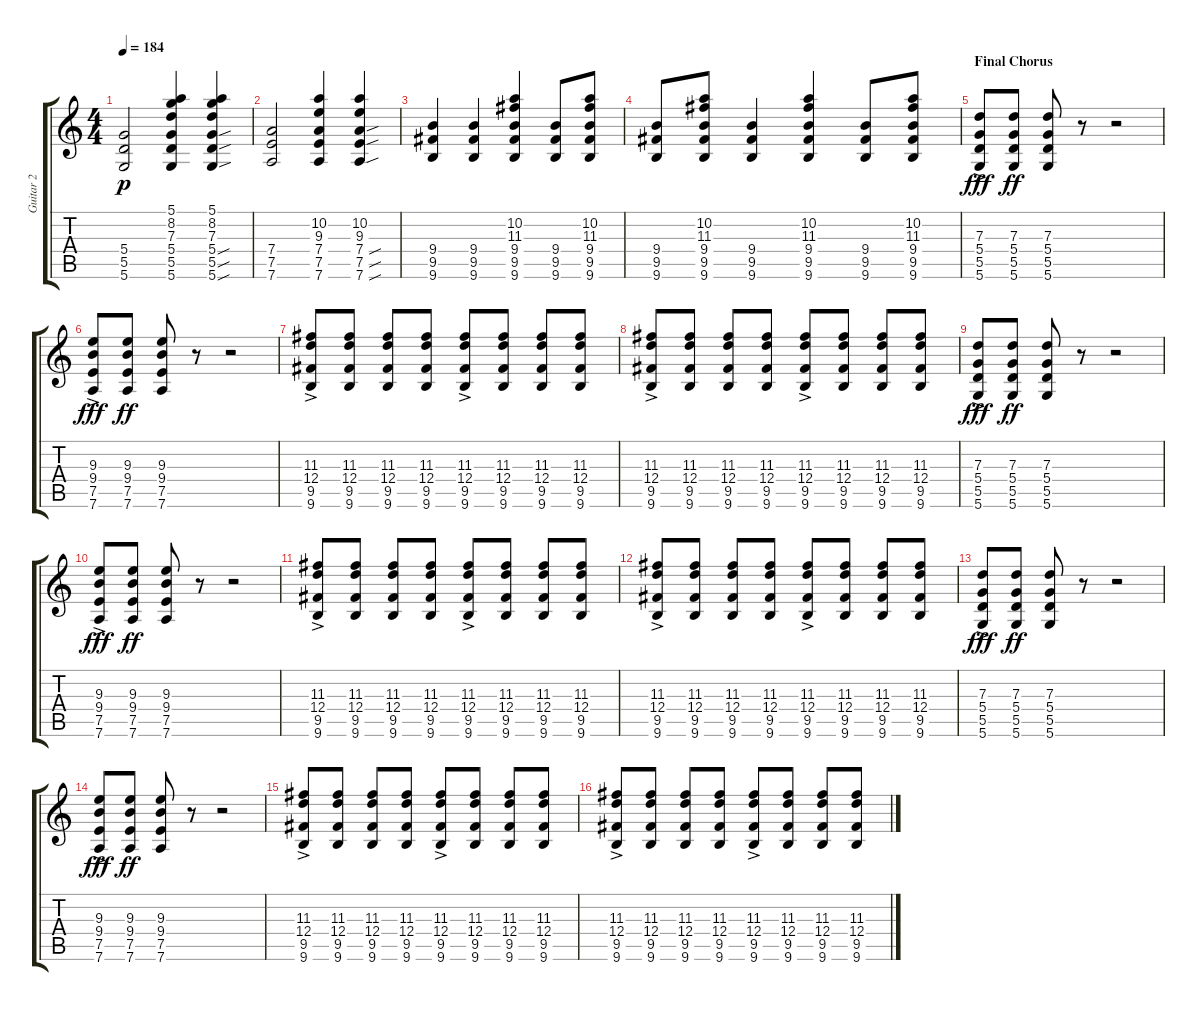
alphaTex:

\track ("Guitar 2" "Guitar 2") {instrument electricguitarclean}
\staff {score tabs}
\tuning (E4 B3 G3 D3 A2 D2) {hide}
\ts (4 4)
\tempo 184
\clef g2
\ks c
(5.4 5.5 5.6).2{dy p} (5.1 8.2 7.3 5.4 5.5 5.6).4 (5.1 8.2 7.3 5.4{sou} 5.5{sou} 5.6{sou}).4 |
(7.4 7.5 7.6).2 (10.2 9.3 7.4 7.5 7.6).4 (10.2 9.3 7.4{sou} 7.5{sou} 7.6{sou}).4 |
(9.4 9.5 9.6).4 (9.4 9.5 9.6).4 (10.2 11.3 9.4 9.5 9.6).4 (9.4 9.5 9.6).8 (10.2 11.3 9.4 9.5 9.6).8 |
(9.4 9.5 9.6).8 (10.2 11.3 9.4 9.5 9.6).8 (9.4 9.5 9.6).4 (10.2 11.3 9.4 9.5 9.6).4 (9.4 9.5 9.6).8 (10.2 11.3 9.4 9.5 9.6).8 |
\section ("" "Final Chorus")
(7.3{ac} 5.4{ac} 5.5{ac} 5.6{ac}).8{dy fff instrument distortionguitar} (7.3 5.4 5.5 5.6).8{dy ff} (7.3 5.4 5.5 5.6).8 r.8 r.2 |
(9.3{ac} 9.4{ac} 7.5{ac} 7.6{ac}).8{dy fff} (9.3 9.4 7.5 7.6).8{dy ff} (9.3 9.4 7.5 7.6).8 r.8 r.2 |
(11.3{ac} 12.4{ac} 9.5{ac} 9.6).8 (11.3 12.4 9.5 9.6).8 (11.3 12.4 9.5 9.6).8 (11.3 12.4 9.5 9.6).8 (11.3{ac} 12.4{ac} 9.5{ac} 9.6).8 (11.3 12.4 9.5 9.6).8 (11.3 12.4 9.5 9.6).8 (11.3 12.4 9.5 9.6).8 |
(11.3{ac} 12.4{ac} 9.5{ac} 9.6).8 (11.3 12.4 9.5 9.6).8 (11.3 12.4 9.5 9.6).8 (11.3 12.4 9.5 9.6).8 (11.3{ac} 12.4{ac} 9.5{ac} 9.6).8 (11.3 12.4 9.5 9.6).8 (11.3 12.4 9.5 9.6).8 (11.3 12.4 9.5 9.6).8 |
(7.3{ac} 5.4{ac} 5.5{ac} 5.6{ac}).8{dy fff} (7.3 5.4 5.5 5.6).8{dy ff} (7.3 5.4 5.5 5.6).8 r.8 r.2 |
(9.3{ac} 9.4{ac} 7.5{ac} 7.6{ac}).8{dy fff} (9.3 9.4 7.5 7.6).8{dy ff} (9.3 9.4 7.5 7.6).8 r.8 r.2 |
(11.3{ac} 12.4{ac} 9.5{ac} 9.6).8 (11.3 12.4 9.5 9.6).8 (11.3 12.4 9.5 9.6).8 (11.3 12.4 9.5 9.6).8 (11.3{ac} 12.4{ac} 9.5{ac} 9.6).8 (11.3 12.4 9.5 9.6).8 (11.3 12.4 9.5 9.6).8 (11.3 12.4 9.5 9.6).8 |
(11.3{ac} 12.4{ac} 9.5{ac} 9.6).8 (11.3 12.4 9.5 9.6).8 (11.3 12.4 9.5 9.6).8 (11.3 12.4 9.5 9.6).8 (11.3{ac} 12.4{ac} 9.5{ac} 9.6).8 (11.3 12.4 9.5 9.6).8 (11.3 12.4 9.5 9.6).8 (11.3 12.4 9.5 9.6).8 |
(7.3{ac} 5.4{ac} 5.5{ac} 5.6{ac}).8{dy fff} (7.3 5.4 5.5 5.6).8{dy ff} (7.3 5.4 5.5 5.6).8 r.8 r.2 |
(9.3{ac} 9.4{ac} 7.5{ac} 7.6{ac}).8{dy fff} (9.3 9.4 7.5 7.6).8{dy ff} (9.3 9.4 7.5 7.6).8 r.8 r.2 |
(11.3{ac} 12.4{ac} 9.5{ac} 9.6).8 (11.3 12.4 9.5 9.6).8 (11.3 12.4 9.5 9.6).8 (11.3 12.4 9.5 9.6).8 (11.3{ac} 12.4{ac} 9.5{ac} 9.6).8 (11.3 12.4 9.5 9.6).8 (11.3 12.4 9.5 9.6).8 (11.3 12.4 9.5 9.6).8 |
(11.3{ac} 12.4{ac} 9.5{ac} 9.6).8 (11.3 12.4 9.5 9.6).8 (11.3 12.4 9.5 9.6).8 (11.3 12.4 9.5 9.6).8 (11.3{ac} 12.4{ac} 9.5{ac} 9.6).8 (11.3 12.4 9.5 9.6).8 (11.3 12.4 9.5 9.6).8 (11.3 12.4 9.5 9.6).8
